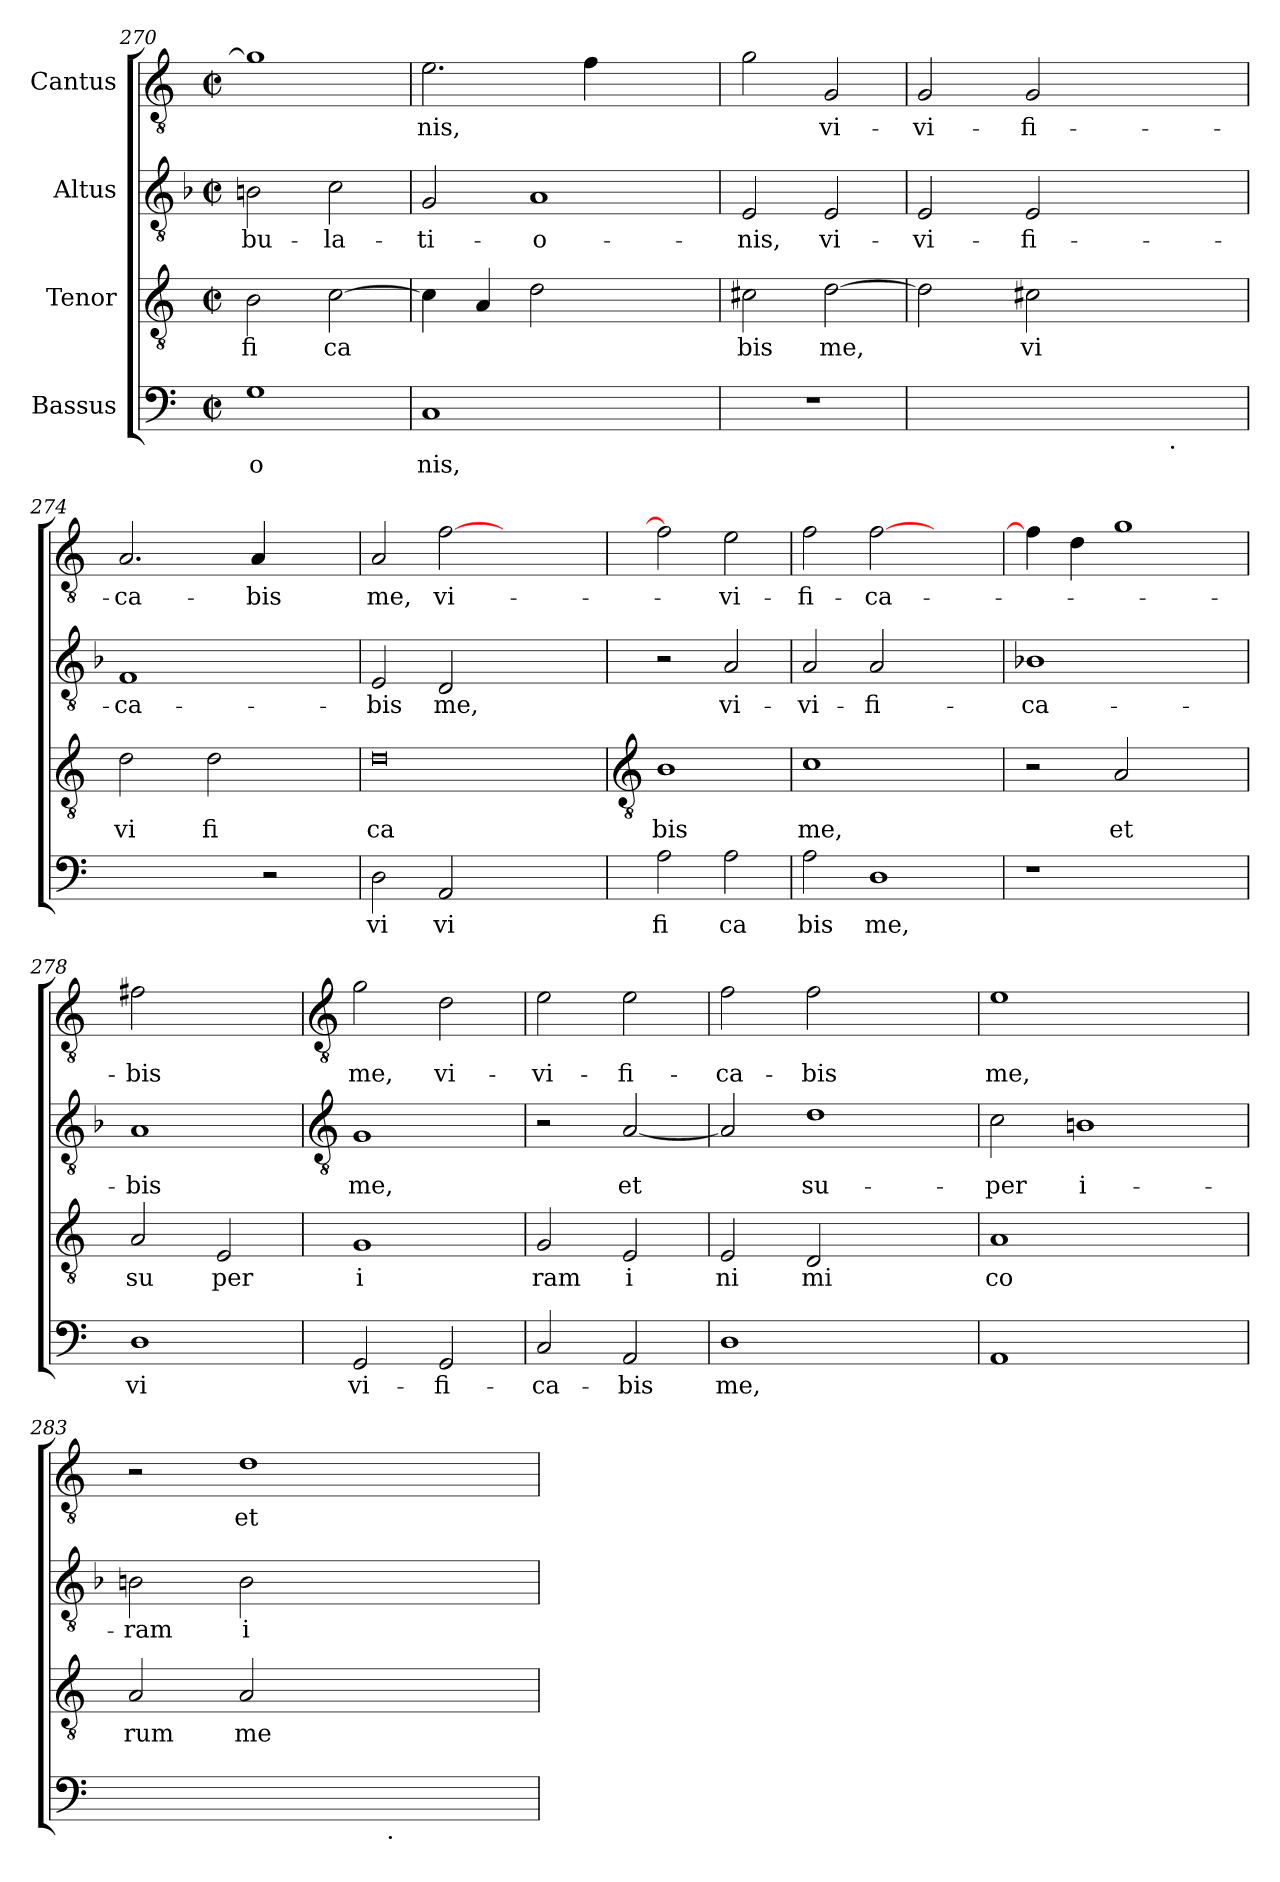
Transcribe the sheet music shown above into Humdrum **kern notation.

**kern	**text	**kern	**text	**kern	**text	**kern	**text
*part4	*part4	*part3	*part3	*part2	*part2	*part1	*part1
*staff4	*staff4	*staff3	*staff3	*staff2	*staff2	*staff1	*staff1
*I"Bassus	*	*I"Tenor	*	*I"Altus	*	*I"Cantus	*
*clefF4	*	*clefGv2	*	*clefGv2	*	*clefGv2	*
*k[]	*	*k[]	*	*k[b-]	*	*k[]	*
*C:	*	*C:	*	*F:	*	*C:	*
*M2/2	*	*M2/2	*	*M2/2	*	*M2/2	*
*met(c|)	*	*met(c|)	*	*met(c|)	*	*met(c|)	*
=270A	=270A	=270A	=270A	=270A	=270A	=270A	=270A
!	!LO:LY:b	!	!LO:LY:b	!	!LO:LY:b	!	!
1G	o	2B\	fi	2Bn\	bu-	1g]	.
!	!	!	!LO:LY:b	!	!LO:LY:b	!	!
.	.	[2c\	ca	2c\	-la-	.	.
=271A	=271A	=271A	=271A	=271A	=271A	=271A	=271A
!	!LO:LY:b	!	!	!	!LO:LY:b	!	!LO:LY:b
1C	nis,	4c\]	.	2G/	-ti-	2.e\	-nis,
.	.	4A/	.	.	.	.	.
!	!	!	!	!	!LO:LY:b	!	!
.	.	2d\	.	1A	-o-	.	.
.	.	.	.	.	.	4f\	.
2ryy	.	2ryy	.	.	.	2ryy	.
=272	=272	=272	=272	=272	=272	=272	=272
!	!	!	!LO:LY:b	!	!LO:LY:b	!	!
1r	.	2c#X\	bis	2E/	-nis,	2g\	.
!	!	!	!LO:LY:b	!	!LO:LY:b	!	!LO:LY:b
.	.	[2d\	me,	2E/	vi-	2G/	vi-
=273A	=273A	=273A	=273A	=273A	=273A	=273A	=273A
!	!	!	!	!	!LO:LY:b	!	!LO:LY:b
4ryy	.	2d\]	.	2E/	-vi-	2G/	-vi-
4ryy	.	.	.	.	.	.	.
!	!	!	!LO:LY:b	!	!LO:LY:b	!	!LO:LY:b
4ryy	.	2c#X\	vi	2E/	-fi-	2G/	-fi-
32ryy	.	.	.	.	.	.	.
32ryy	.	.	.	.	.	.	.
32ryy	.	.	.	.	.	.	.
32ryy	.	.	.	.	.	.	.
32ryy	.	.	.	.	.	.	.
32ryy	.	.	.	.	.	.	.
!LO:TX:b:t=.	!	!	!	!	!	!	!
32ryy	.	.	.	.	.	.	.
4ryy	.	.	.	.	.	.	.
.	.	8..ryy	.	8..ryy	.	8..ryy	.
=274A	=274A	=274A	=274A	=274A	=274A	=274A	=274A
!	!	!	!LO:LY:b	!	!LO:LY:b	!	!LO:LY:b
4ryy	.	2d\	vi	1F	-ca-	2.A/	-ca-
4ryy	.	.	.	.	.	.	.
!	!	!	!LO:LY:b	!	!	!	!
4ryy	.	2d\	fi	.	.	.	.
!	!	!	!	!	!	!	!LO:LY:b
32ryy	.	.	.	.	.	4A/	-bis
2r	.	.	.	.	.	.	.
.	.	4ryy	.	4ryy	.	4ryy	.
.	.	32ryy	.	32ryy	.	32ryy	.
=275A	=275A	=275A	=275A	=275A	=275A	=275A	=275A
!	!LO:LY:b	!	!LO:LY:b	!	!LO:LY:b	!	!LO:LY:b
2D\	vi	0d	ca	2E/	-bis	2A/	me,
!	!LO:LY:b	!	!	!	!LO:LY:b	!	!LO:LY:b
2AA/	vi	.	.	2D/	me,	[2f\	vi-
1ryy	.	.	.	1ryy	.	1ryy	.
!!LO:LB:g=z
=276A	=276A	=276A	=276A	=276A	=276A	=276A	=276A
*	*	*clefGv2	*	*	*	*	*
!	!LO:LY:b	!	!LO:LY:b	!	!	!	!
2A\	fi	1B	bis	2r	.	2f\]	.
!	!LO:LY:b	!	!	!	!LO:LY:b	!	!LO:LY:b
2A\	ca	.	.	2A/	vi-	2e\	-vi-
=277A	=277A	=277A	=277A	=277A	=277A	=277A	=277A
!	!LO:LY:b	!	!LO:LY:b	!	!LO:LY:b	!	!LO:LY:b
2A\	bis	1c	me,	2A/	-vi-	2f\	-fi-
!	!LO:LY:b	!	!	!	!LO:LY:b	!	!LO:LY:b
1D	me,	.	.	2A/	-fi-	[2f\	-ca-
.	.	2ryy	.	2ryy	.	2ryy	.
=278	=278	=278	=278	=278	=278	=278	=278
!	!	!	!	!	!LO:LY:b	!	!
1r	.	2r	.	1B-X	-ca-	4f\]	.
.	.	.	.	.	.	4d\	.
!	!	!	!LO:LY:b	!	!	!	!
.	.	2A/	et	.	.	1g	.
2ryy	.	2ryy	.	2ryy	.	.	.
=278A	=278A	=278A	=278A	=278A	=278A	=278A	=278A
!	!LO:LY:b	!	!LO:LY:b	!	!LO:LY:b	!	!LO:LY:b
1D	vi	2A/	su	1A	-bis	2f#X\	-bis
!	!	!	!LO:LY:b	!	!	!	!
.	.	2E/	per	.	.	2ryy	.
!!LO:LB:g=z
=279	=279	=279	=279	=279	=279	=279	=279
*	*	*	*	*clefGv2	*	*clefGv2	*
!	!LO:LY:b	!	!LO:LY:b	!	!LO:LY:b	!	!LO:LY:b
2GG/	vi-	1G	i	1G	me,	2g\	me,
!	!LO:LY:b	!	!	!	!	!	!LO:LY:b
2GG/	-fi-	.	.	.	.	2d\	vi-
=280	=280	=280	=280	=280	=280	=280	=280
!	!LO:LY:b	!	!LO:LY:b	!	!	!	!LO:LY:b
2C/	-ca-	2G/	ram	2r	.	2e\	-vi-
!	!LO:LY:b	!	!LO:LY:b	!	!LO:LY:b	!	!LO:LY:b
2AA/	-bis	2E/	i	[2A/	et	2e\	-fi-
=281	=281	=281	=281	=281	=281	=281	=281
!	!LO:LY:b	!	!LO:LY:b	!	!	!	!LO:LY:b
1D	me,	2E/	ni	2A/]	.	2f\	-ca-
!	!	!	!LO:LY:b	!	!LO:LY:b	!	!LO:LY:b
.	.	2D/	mi	1d	su-	2f\	-bis
2ryy	.	2ryy	.	.	.	2ryy	.
=282A	=282A	=282A	=282A	=282A	=282A	=282A	=282A
!	!	!	!LO:LY:b	!	!LO:LY:b	!	!LO:LY:b
1AA	.	1A	co	2c\	-per	1e	me,
!	!	!	!	!	!LO:LY:b	!	!
.	.	.	.	1Bn	i-	.	.
2ryy	.	2ryy	.	.	.	2ryy	.
=283A	=283A	=283A	=283A	=283A	=283A	=283A	=283A
!	!	!	!LO:LY:b	!	!LO:LY:b	!	!
4ryy	.	2A/	rum	2Bn\	-ram	2r	.
4ryy	.	.	.	.	.	.	.
!	!	!	!LO:LY:b	!	!LO:LY:b	!	!LO:LY:b
4ryy	.	2A/	me	2B\	i-	1d	et
32ryy	.	.	.	.	.	.	.
32ryy	.	.	.	.	.	.	.
32ryy	.	.	.	.	.	.	.
32ryy	.	.	.	.	.	.	.
32ryy	.	.	.	.	.	.	.
32ryy	.	.	.	.	.	.	.
!LO:TX:b:t=.	!	!	!	!	!	!	!
32ryy	.	.	.	.	.	.	.
4ryy	.	.	.	.	.	.	.
.	.	2ryy	.	2ryy	.	.	.
4ryy	.	.	.	.	.	.	.
32ryy	.	.	.	.	.	.	.
=	=	=	=	=	=	=	=
*-	*-	*-	*-	*-	*-	*-	*-
